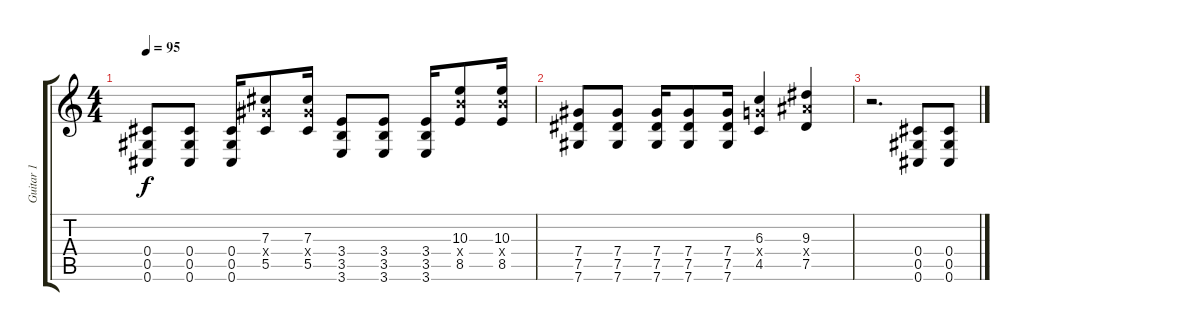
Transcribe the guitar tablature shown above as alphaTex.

\track ("Guitar 1" "Guitar 1") {instrument distortionguitar}
\staff {score tabs}
\tuning (Eb4 Bb3 Gb3 Db3 Ab2 Db2) {hide}
\ts (4 4)
\tempo 95
\clef g2
\ks c
(0.4 0.5 0.6).8{dy f} (0.4 0.5 0.6).8 (0.4 0.5 0.6).16 (7.3 7.4{x} 5.5).8 (7.3 7.4{x} 5.5).16 (3.4 3.5 3.6).8 (3.4 3.5 3.6).8 (3.4 3.5 3.6).16 (10.3 10.4{x} 8.5).8 (10.3 10.4{x} 8.5).16 |
(7.4 7.5 7.6).8 (7.4 7.5 7.6).8 (7.4 7.5 7.6).16 (7.4 7.5 7.6).8 (7.4 7.5 7.6).16 (6.3 6.4{x} 4.5).4 (9.3 9.4{x} 7.5).4 |
r.2{d} (0.4 0.5 0.6).8 (0.4 0.5 0.6).8
